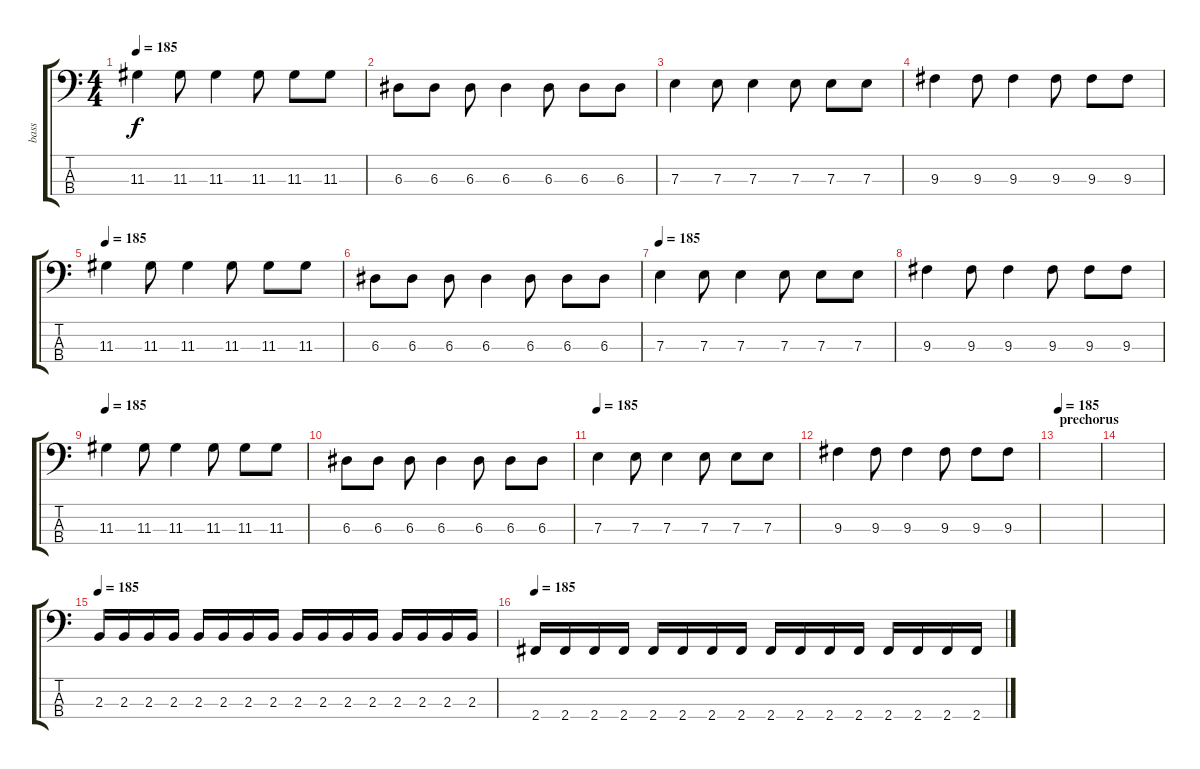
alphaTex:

\track ("bass" "bass") {instrument electricbasspick}
\staff {score tabs}
\tuning (G2 D2 A1 E1) {hide}
\ts (4 4)
\tempo 185
\clef f4
\ks c
11.3.4{dy f} 11.3.8 11.3.4 11.3.8 11.3.8 11.3.8 |
6.3.8 6.3.8 6.3.8 6.3.4 6.3.8 6.3.8 6.3.8 |
7.3.4 7.3.8 7.3.4 7.3.8 7.3.8 7.3.8 |
9.3.4 9.3.8 9.3.4 9.3.8 9.3.8 9.3.8 |
\tempo 185
11.3.4 11.3.8 11.3.4 11.3.8 11.3.8 11.3.8 |
6.3.8 6.3.8 6.3.8 6.3.4 6.3.8 6.3.8 6.3.8 |
\tempo 185
7.3.4 7.3.8 7.3.4 7.3.8 7.3.8 7.3.8 |
9.3.4 9.3.8 9.3.4 9.3.8 9.3.8 9.3.8 |
\tempo 185
11.3.4 11.3.8 11.3.4 11.3.8 11.3.8 11.3.8 |
6.3.8 6.3.8 6.3.8 6.3.4 6.3.8 6.3.8 6.3.8 |
\tempo 185
7.3.4 7.3.8 7.3.4 7.3.8 7.3.8 7.3.8 |
9.3.4 9.3.8 9.3.4 9.3.8 9.3.8 9.3.8 |
\section ("" "prechorus")
\tempo 185
|
|
\tempo 185
2.3.16 2.3.16 2.3.16 2.3.16 2.3.16 2.3.16 2.3.16 2.3.16 2.3.16 2.3.16 2.3.16 2.3.16 2.3.16 2.3.16 2.3.16 2.3.16 |
\tempo 185
2.4.16 2.4.16 2.4.16 2.4.16 2.4.16 2.4.16 2.4.16 2.4.16 2.4.16 2.4.16 2.4.16 2.4.16 2.4.16 2.4.16 2.4.16 2.4.16
